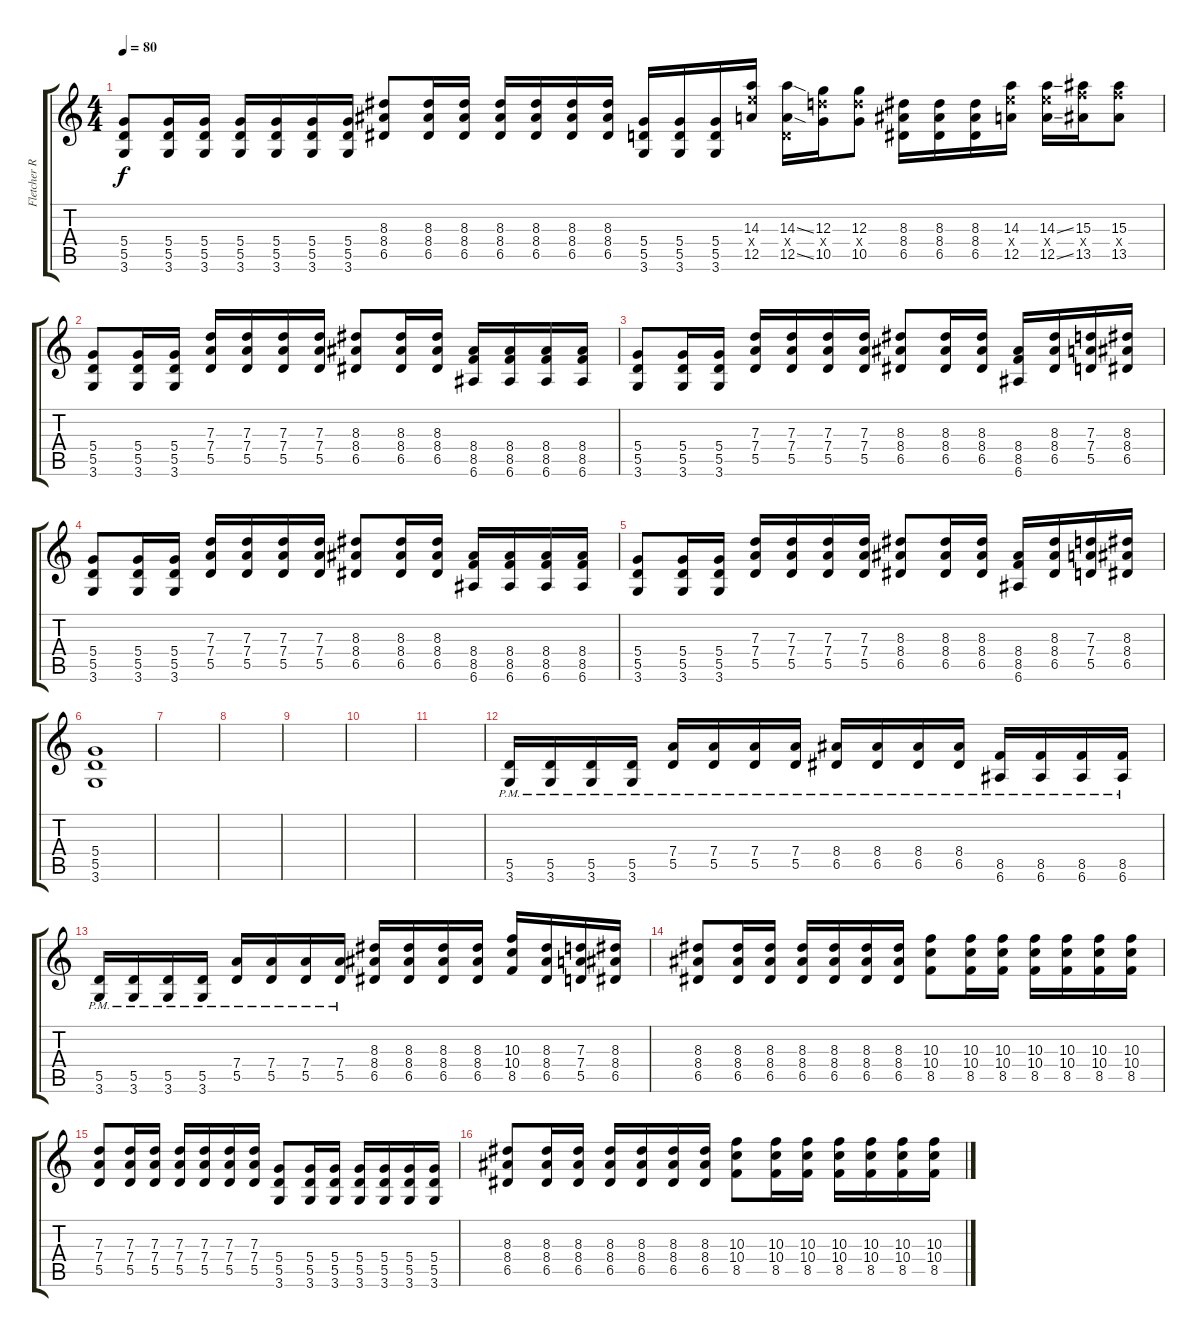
\track ("Fletcher Rhythm Guitar" "Fletcher R") {instrument distortionguitar}
\staff {score tabs}
\tuning (E4 B3 G3 D3 A2 E2) {hide}
\ts (4 4)
\tempo 80
\clef g2
\ks c
(5.4 5.5 3.6).8{dy f} (5.4 5.5 3.6).16 (5.4 5.5 3.6).16 (5.4 5.5 3.6).16 (5.4 5.5 3.6).16 (5.4 5.5 3.6).16 (5.4 5.5 3.6).16 (8.3 8.4 6.5).8 (8.3 8.4 6.5).16 (8.3 8.4 6.5).16 (8.3 8.4 6.5).16 (8.3 8.4 6.5).16 (8.3 8.4 6.5).16 (8.3 8.4 6.5).16 (5.4 5.5 3.6).16 (5.4 5.5 3.6).16 (5.4 5.5 3.6).16 (14.3 14.4{x} 12.5).16 (14.3{ss} 0.4{x} 12.5{ss}).16 (12.3 12.4{x} 10.5).16 (12.3 12.4{x} 10.5).8 (8.3 8.4 6.5).16 (8.3 8.4 6.5).16 (8.3 8.4 6.5).16 (14.3 14.4{x} 12.5).16 (14.3{ss} 14.4{x} 12.5{ss}).16 (15.3 15.4{x} 13.5).16 (15.3 15.4{x} 13.5).8 |
(5.4 5.5 3.6).8 (5.4 5.5 3.6).16 (5.4 5.5 3.6).16 (7.3 7.4 5.5).16 (7.3 7.4 5.5).16 (7.3 7.4 5.5).16 (7.3 7.4 5.5).16 (8.3 8.4 6.5).8 (8.3 8.4 6.5).16 (8.3 8.4 6.5).16 (8.4 8.5 6.6).16 (8.4 8.5 6.6).16 (8.4 8.5 6.6).16 (8.4 8.5 6.6).16 |
(5.4 5.5 3.6).8 (5.4 5.5 3.6).16 (5.4 5.5 3.6).16 (7.3 7.4 5.5).16 (7.3 7.4 5.5).16 (7.3 7.4 5.5).16 (7.3 7.4 5.5).16 (8.3 8.4 6.5).8 (8.3 8.4 6.5).16 (8.3 8.4 6.5).16 (8.4 8.5 6.6).16 (8.3 8.4 6.5).16 (7.3 7.4 5.5).16 (8.3 8.4 6.5).16 |
(5.4 5.5 3.6).8 (5.4 5.5 3.6).16 (5.4 5.5 3.6).16 (7.3 7.4 5.5).16 (7.3 7.4 5.5).16 (7.3 7.4 5.5).16 (7.3 7.4 5.5).16 (8.3 8.4 6.5).8 (8.3 8.4 6.5).16 (8.3 8.4 6.5).16 (8.4 8.5 6.6).16 (8.4 8.5 6.6).16 (8.4 8.5 6.6).16 (8.4 8.5 6.6).16 |
(5.4 5.5 3.6).8 (5.4 5.5 3.6).16 (5.4 5.5 3.6).16 (7.3 7.4 5.5).16 (7.3 7.4 5.5).16 (7.3 7.4 5.5).16 (7.3 7.4 5.5).16 (8.3 8.4 6.5).8 (8.3 8.4 6.5).16 (8.3 8.4 6.5).16 (8.4 8.5 6.6).16 (8.3 8.4 6.5).16 (7.3 7.4 5.5).16 (8.3 8.4 6.5).16 |
(5.4 5.5 3.6).1 |
|
|
|
|
|
(5.5{pm} 3.6{pm}).16 (5.5{pm} 3.6{pm}).16 (5.5{pm} 3.6{pm}).16 (5.5{pm} 3.6{pm}).16 (7.4{pm} 5.5{pm}).16 (7.4{pm} 5.5{pm}).16 (7.4{pm} 5.5{pm}).16 (7.4{pm} 5.5{pm}).16 (8.4{pm} 6.5{pm}).16 (8.4{pm} 6.5{pm}).16 (8.4{pm} 6.5{pm}).16 (8.4{pm} 6.5{pm}).16 (8.5{pm} 6.6{pm}).16 (8.5{pm} 6.6{pm}).16 (8.5{pm} 6.6{pm}).16 (8.5{pm} 6.6{pm}).16 |
(5.5{pm} 3.6{pm}).16 (5.5{pm} 3.6{pm}).16 (5.5{pm} 3.6{pm}).16 (5.5{pm} 3.6{pm}).16 (7.4{pm} 5.5{pm}).16 (7.4{pm} 5.5{pm}).16 (7.4{pm} 5.5{pm}).16 (7.4{pm} 5.5{pm}).16 (8.3 8.4 6.5).16 (8.3 8.4 6.5).16 (8.3 8.4 6.5).16 (8.3 8.4 6.5).16 (10.3 10.4 8.5).16 (8.3 8.4 6.5).16 (7.3 7.4 5.5).16 (8.3 8.4 6.5).16 |
(8.3 8.4 6.5).8 (8.3 8.4 6.5).16 (8.3 8.4 6.5).16 (8.3 8.4 6.5).16 (8.3 8.4 6.5).16 (8.3 8.4 6.5).16 (8.3 8.4 6.5).16 (10.3 10.4 8.5).8 (10.3 10.4 8.5).16 (10.3 10.4 8.5).16 (10.3 10.4 8.5).16 (10.3 10.4 8.5).16 (10.3 10.4 8.5).16 (10.3 10.4 8.5).16 |
(7.3 7.4 5.5).8 (7.3 7.4 5.5).16 (7.3 7.4 5.5).16 (7.3 7.4 5.5).16 (7.3 7.4 5.5).16 (7.3 7.4 5.5).16 (7.3 7.4 5.5).16 (5.4 5.5 3.6).8 (5.4 5.5 3.6).16 (5.4 5.5 3.6).16 (5.4 5.5 3.6).16 (5.4 5.5 3.6).16 (5.4 5.5 3.6).16 (5.4 5.5 3.6).16 |
(8.3 8.4 6.5).8 (8.3 8.4 6.5).16 (8.3 8.4 6.5).16 (8.3 8.4 6.5).16 (8.3 8.4 6.5).16 (8.3 8.4 6.5).16 (8.3 8.4 6.5).16 (10.3 10.4 8.5).8 (10.3 10.4 8.5).16 (10.3 10.4 8.5).16 (10.3 10.4 8.5).16 (10.3 10.4 8.5).16 (10.3 10.4 8.5).16 (10.3 10.4 8.5).16
